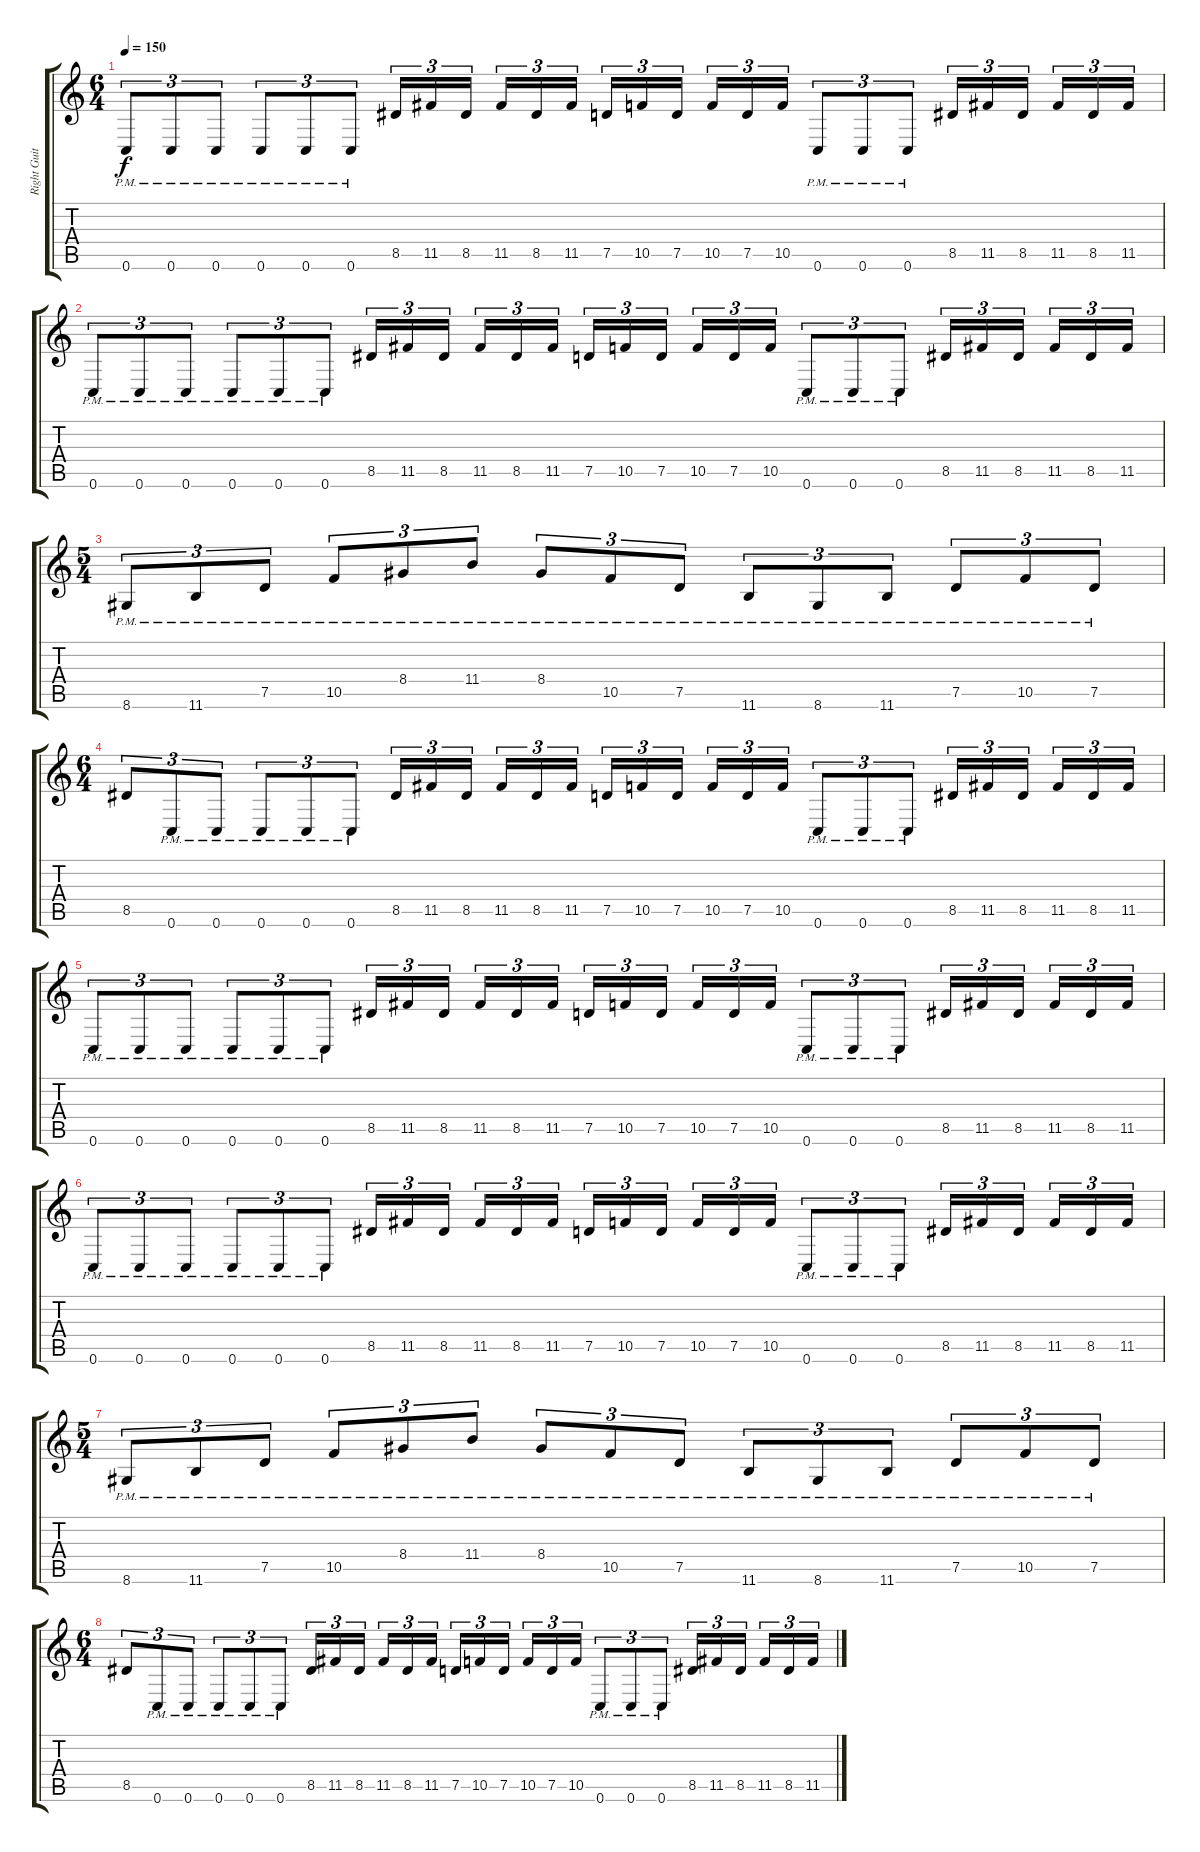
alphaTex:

\track ("Right Guitar" "Right Guit") {instrument distortionguitar}
\staff {score tabs}
\tuning (D4 A3 F3 C3 G2 C2) {hide}
\ts (6 4)
\tempo 150
\clef g2
\ks c
0.6{pm}.8{tu (3 2) dy f} 0.6{pm}.8{tu (3 2)} 0.6{pm}.8{tu (3 2)} 0.6{pm}.8{tu (3 2)} 0.6{pm}.8{tu (3 2)} 0.6{pm}.8{tu (3 2)} 8.5.16{tu (3 2)} 11.5.16{tu (3 2)} 8.5.16{tu (3 2) beam splitsecondary} 11.5.16{tu (3 2)} 8.5.16{tu (3 2)} 11.5.16{tu (3 2)} 7.5.16{tu (3 2)} 10.5.16{tu (3 2)} 7.5.16{tu (3 2) beam splitsecondary} 10.5.16{tu (3 2)} 7.5.16{tu (3 2)} 10.5.16{tu (3 2)} 0.6{pm}.8{tu (3 2)} 0.6{pm}.8{tu (3 2)} 0.6{pm}.8{tu (3 2)} 8.5.16{tu (3 2)} 11.5.16{tu (3 2)} 8.5.16{tu (3 2) beam splitsecondary} 11.5.16{tu (3 2)} 8.5.16{tu (3 2)} 11.5.16{tu (3 2)} |
0.6{pm}.8{tu (3 2)} 0.6{pm}.8{tu (3 2)} 0.6{pm}.8{tu (3 2)} 0.6{pm}.8{tu (3 2)} 0.6{pm}.8{tu (3 2)} 0.6{pm}.8{tu (3 2)} 8.5.16{tu (3 2)} 11.5.16{tu (3 2)} 8.5.16{tu (3 2) beam splitsecondary} 11.5.16{tu (3 2)} 8.5.16{tu (3 2)} 11.5.16{tu (3 2)} 7.5.16{tu (3 2)} 10.5.16{tu (3 2)} 7.5.16{tu (3 2) beam splitsecondary} 10.5.16{tu (3 2)} 7.5.16{tu (3 2)} 10.5.16{tu (3 2)} 0.6{pm}.8{tu (3 2)} 0.6{pm}.8{tu (3 2)} 0.6{pm}.8{tu (3 2)} 8.5.16{tu (3 2)} 11.5.16{tu (3 2)} 8.5.16{tu (3 2) beam splitsecondary} 11.5.16{tu (3 2)} 8.5.16{tu (3 2)} 11.5.16{tu (3 2)} |
\ts (5 4)
8.6{pm}.8{tu (3 2)} 11.6{pm}.8{tu (3 2)} 7.5{pm}.8{tu (3 2)} 10.5{pm}.8{tu (3 2)} 8.4{pm}.8{tu (3 2)} 11.4{pm}.8{tu (3 2)} 8.4{pm}.8{tu (3 2)} 10.5{pm}.8{tu (3 2)} 7.5{pm}.8{tu (3 2)} 11.6{pm}.8{tu (3 2)} 8.6{pm}.8{tu (3 2)} 11.6{pm}.8{tu (3 2)} 7.5{pm}.8{tu (3 2)} 10.5{pm}.8{tu (3 2)} 7.5{pm}.8{tu (3 2)} |
\ts (6 4)
8.5.8{tu (3 2)} 0.6{pm}.8{tu (3 2)} 0.6{pm}.8{tu (3 2)} 0.6{pm}.8{tu (3 2)} 0.6{pm}.8{tu (3 2)} 0.6{pm}.8{tu (3 2)} 8.5.16{tu (3 2)} 11.5.16{tu (3 2)} 8.5.16{tu (3 2) beam splitsecondary} 11.5.16{tu (3 2)} 8.5.16{tu (3 2)} 11.5.16{tu (3 2)} 7.5.16{tu (3 2)} 10.5.16{tu (3 2)} 7.5.16{tu (3 2) beam splitsecondary} 10.5.16{tu (3 2)} 7.5.16{tu (3 2)} 10.5.16{tu (3 2)} 0.6{pm}.8{tu (3 2)} 0.6{pm}.8{tu (3 2)} 0.6{pm}.8{tu (3 2)} 8.5.16{tu (3 2)} 11.5.16{tu (3 2)} 8.5.16{tu (3 2) beam splitsecondary} 11.5.16{tu (3 2)} 8.5.16{tu (3 2)} 11.5.16{tu (3 2)} |
0.6{pm}.8{tu (3 2)} 0.6{pm}.8{tu (3 2)} 0.6{pm}.8{tu (3 2)} 0.6{pm}.8{tu (3 2)} 0.6{pm}.8{tu (3 2)} 0.6{pm}.8{tu (3 2)} 8.5.16{tu (3 2)} 11.5.16{tu (3 2)} 8.5.16{tu (3 2) beam splitsecondary} 11.5.16{tu (3 2)} 8.5.16{tu (3 2)} 11.5.16{tu (3 2)} 7.5.16{tu (3 2)} 10.5.16{tu (3 2)} 7.5.16{tu (3 2) beam splitsecondary} 10.5.16{tu (3 2)} 7.5.16{tu (3 2)} 10.5.16{tu (3 2)} 0.6{pm}.8{tu (3 2)} 0.6{pm}.8{tu (3 2)} 0.6{pm}.8{tu (3 2)} 8.5.16{tu (3 2)} 11.5.16{tu (3 2)} 8.5.16{tu (3 2) beam splitsecondary} 11.5.16{tu (3 2)} 8.5.16{tu (3 2)} 11.5.16{tu (3 2)} |
0.6{pm}.8{tu (3 2)} 0.6{pm}.8{tu (3 2)} 0.6{pm}.8{tu (3 2)} 0.6{pm}.8{tu (3 2)} 0.6{pm}.8{tu (3 2)} 0.6{pm}.8{tu (3 2)} 8.5.16{tu (3 2)} 11.5.16{tu (3 2)} 8.5.16{tu (3 2) beam splitsecondary} 11.5.16{tu (3 2)} 8.5.16{tu (3 2)} 11.5.16{tu (3 2)} 7.5.16{tu (3 2)} 10.5.16{tu (3 2)} 7.5.16{tu (3 2) beam splitsecondary} 10.5.16{tu (3 2)} 7.5.16{tu (3 2)} 10.5.16{tu (3 2)} 0.6{pm}.8{tu (3 2)} 0.6{pm}.8{tu (3 2)} 0.6{pm}.8{tu (3 2)} 8.5.16{tu (3 2)} 11.5.16{tu (3 2)} 8.5.16{tu (3 2) beam splitsecondary} 11.5.16{tu (3 2)} 8.5.16{tu (3 2)} 11.5.16{tu (3 2)} |
\ts (5 4)
8.6{pm}.8{tu (3 2)} 11.6{pm}.8{tu (3 2)} 7.5{pm}.8{tu (3 2)} 10.5{pm}.8{tu (3 2)} 8.4{pm}.8{tu (3 2)} 11.4{pm}.8{tu (3 2)} 8.4{pm}.8{tu (3 2)} 10.5{pm}.8{tu (3 2)} 7.5{pm}.8{tu (3 2)} 11.6{pm}.8{tu (3 2)} 8.6{pm}.8{tu (3 2)} 11.6{pm}.8{tu (3 2)} 7.5{pm}.8{tu (3 2)} 10.5{pm}.8{tu (3 2)} 7.5{pm}.8{tu (3 2)} |
\ts (6 4)
8.5.8{tu (3 2)} 0.6{pm}.8{tu (3 2)} 0.6{pm}.8{tu (3 2)} 0.6{pm}.8{tu (3 2)} 0.6{pm}.8{tu (3 2)} 0.6{pm}.8{tu (3 2)} 8.5.16{tu (3 2)} 11.5.16{tu (3 2)} 8.5.16{tu (3 2) beam splitsecondary} 11.5.16{tu (3 2)} 8.5.16{tu (3 2)} 11.5.16{tu (3 2)} 7.5.16{tu (3 2)} 10.5.16{tu (3 2)} 7.5.16{tu (3 2) beam splitsecondary} 10.5.16{tu (3 2)} 7.5.16{tu (3 2)} 10.5.16{tu (3 2)} 0.6{pm}.8{tu (3 2)} 0.6{pm}.8{tu (3 2)} 0.6{pm}.8{tu (3 2)} 8.5.16{tu (3 2)} 11.5.16{tu (3 2)} 8.5.16{tu (3 2) beam splitsecondary} 11.5.16{tu (3 2)} 8.5.16{tu (3 2)} 11.5.16{tu (3 2)}
